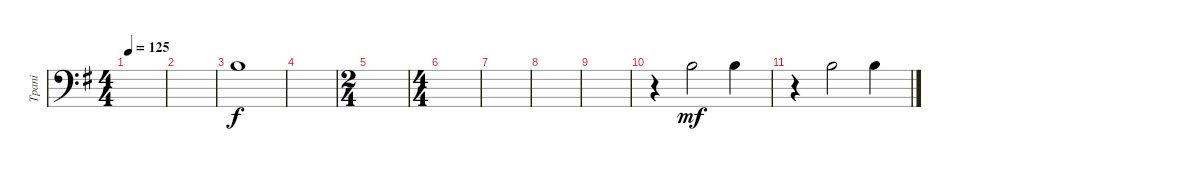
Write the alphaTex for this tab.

\defaultSystemsLayout 4
\bracketExtendMode groupsimilarinstruments
\otherSystemsTrackNameOrientation horizontal
\track ("Timpani" "Tpani") {instrument timpani}
\staff {score}
\tuning (E4 B3 G3 D3 A2 E2)
\displaytranspose -12
\ts (4 4)
\tempo 125
\clef f4
\scale
0.333333
\ks g
|
\scale
0.333333 |
\scale
0.262911 16.3{acc forcenatural}.1{beam Down} |
\scale
0.262911 |
\ts (2 4)
\scale
0.474178 |
\ts (4 4)
\scale
0.474178 |
\scale
0.262911 |
\scale
0.262911 |
\scale
0.333333 |
\scale
0.333333 r.4{beam Down} 12.2{acc forcenatural}.2{dy mf beam Down} 12.2{acc forcenatural}.4{beam Down} |
\scale
0.333333 r.4{beam Down} 12.2{acc forcenatural}.2{beam Down} 12.2{acc forcenatural}.4{beam Down} |
\scale
0.333333 |
\scale
0.333333 |
\scale
0.333333 |
\scale
0.333333 |
\scale
0.333333
